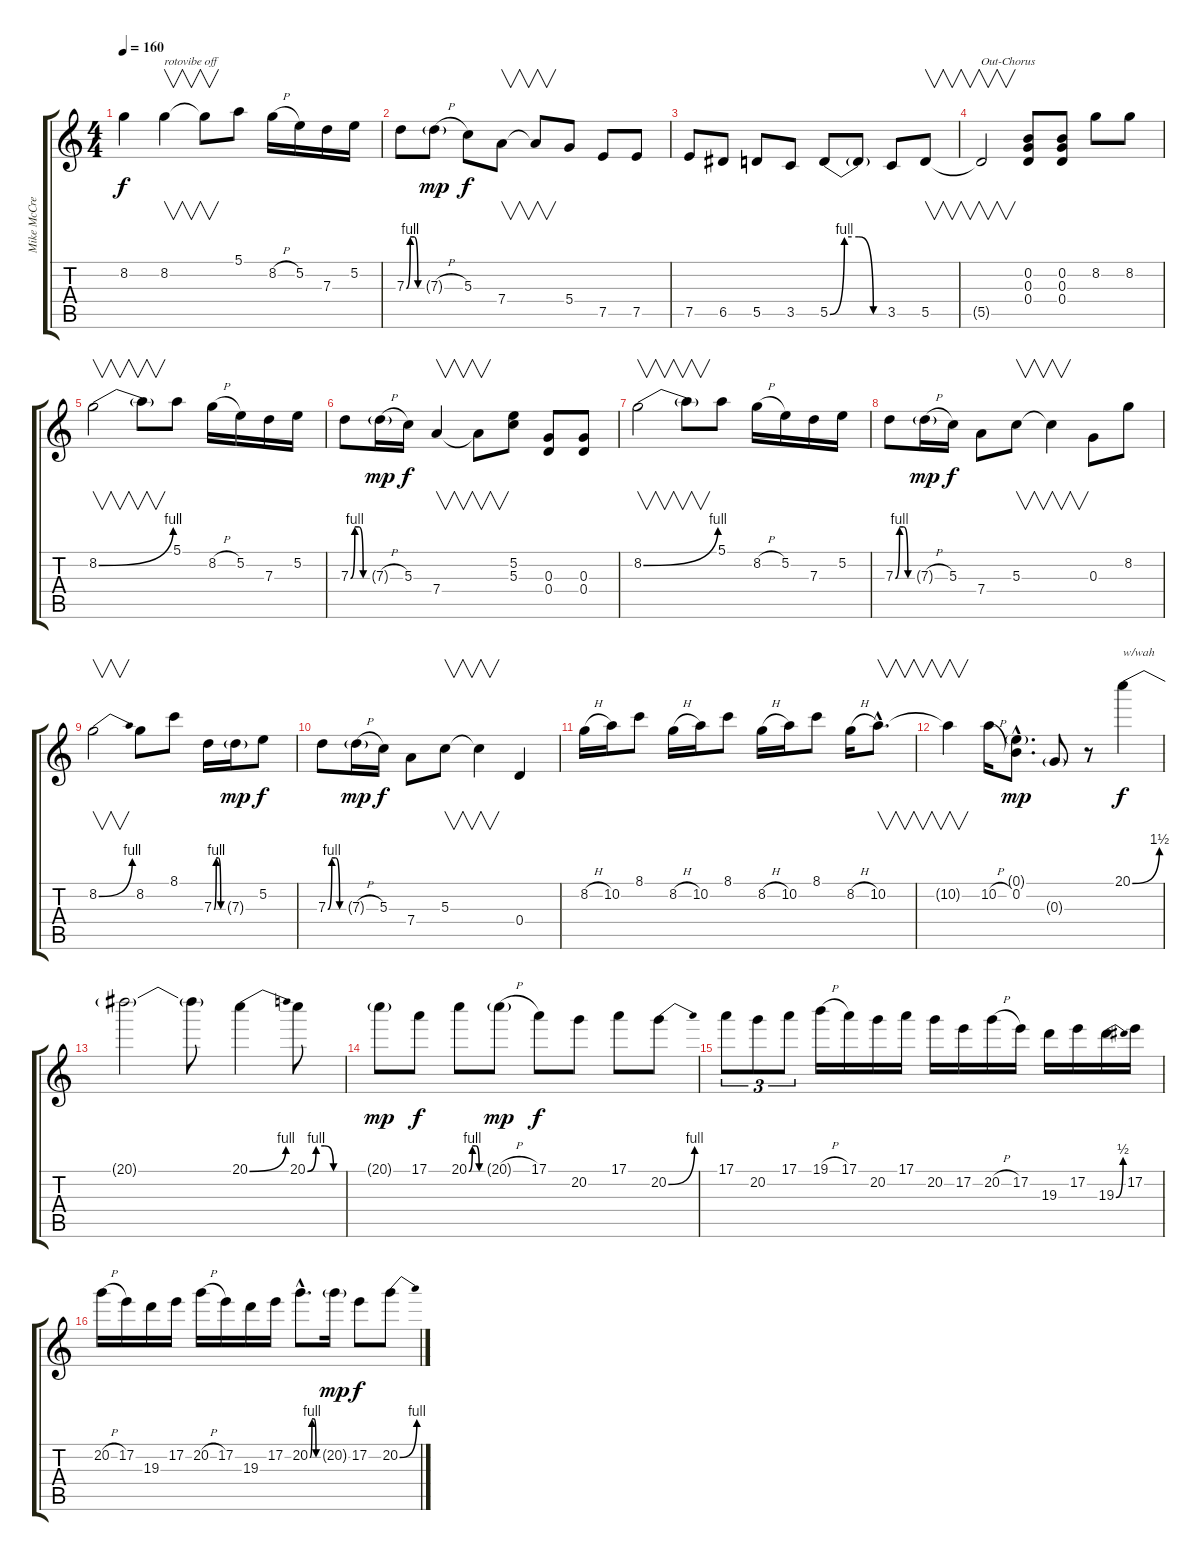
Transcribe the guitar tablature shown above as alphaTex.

\track ("Mike McCready" "Mike McCre") {instrument distortionguitar}
\staff {score tabs}
\tuning (E4 B3 G3 D3 A2 E2) {hide}
\ts (4 4)
\tempo 160
\clef g2
\ks c
8.2.4{dy f} 8.2.4{v txt "rotovibe off"} 8.2{t}.8{v} 5.1.8 8.2{h}.16 5.2.16 7.3.16 5.2.16 |
7.3{be (custom 0 0 15 4 30 4 45 0 60 0)}.8 7.3{h g}.8{dy mp} 5.3.8{dy f} 7.4.8{v} 7.4{t}.8{v} 5.4.8 7.5.8 7.5.8 |
7.5.8 6.5.8 5.5.8 3.5.8 5.5{be (custom 0 0 15 4 30 4 45 0 60 0)}.8 5.5{t}.8 3.5.8 5.5.8{v} |
5.5{t}.2{v txt "Out-Chorus"} (0.2 0.3 0.4).8 (0.2 0.3 0.4).8 8.2.8 8.2.8 |
8.2{be (bend 0 0 60 4)}.2{v} 8.2{t}.8{v} 5.1.8 8.2{h}.16 5.2.16 7.3.16 5.2.16 |
7.3{be (custom 0 0 15 4 30 4 45 0 60 0)}.8 7.3{h g}.16{dy mp} 5.3.16{dy f} 7.4.4{v} 7.4{t}.8{v} (5.2 5.3).8 (0.3 0.4).8 (0.3 0.4).8 |
8.2{be (bend 0 0 60 4)}.2{v} 8.2{t}.8{v} 5.1.8 8.2{h}.16 5.2.16 7.3.16 5.2.16 |
7.3{be (custom 0 0 15 4 30 4 45 0 60 0)}.8 7.3{h g}.16{dy mp} 5.3.16{dy f} 7.4.8 5.3.8{v} 5.3{t}.4{v} 0.3.8 8.2.8 |
8.2{be (bend 0 0 60 4)}.2{v} 8.2.8 8.1.8 7.3{be (custom 0 0 15 4 30 4 45 0 60 0)}.16 7.3{g}.16{dy mp} 5.2.8{dy f} |
7.3{be (custom 0 0 15 4 30 4 45 0 60 0)}.8 7.3{h g}.16{dy mp} 5.3.16{dy f} 7.4.8 5.3.8{v} 5.3{t}.4{v} 0.4.4 |
8.2{h}.16 10.2.16 8.1.8 8.2{h}.16 10.2.16 8.1.8 8.2{h}.16 10.2.16 8.1.8 8.2{h}.16 10.2{hac}.8{v d} |
10.2{t}.4{v} 10.2{h}.16 (0.1{g hac} 0.2{hac}).8{d dy mp} 0.3{g}.8 r.8 20.1{be (bend 0 0 60 6)}.4{txt "w/wah" dy f} |
20.1{t}.2 20.1{t}.8 20.1{be (bend 0 0 60 4)}.4 20.1{be (custom 0 0 15 4 30 4 45 0 60 0)}.8 |
20.1{g}.8{dy mp} 17.1.8{dy f} 20.1{be (custom 0 0 15 4 30 4 45 0 60 0)}.8 20.1{h g}.8{dy mp} 17.1.8{dy f} 20.2.8 17.1.8 20.2{be (bend 0 0 60 4)}.8 |
17.1.8{tu (3 2)} 20.2.8{tu (3 2)} 17.1.8{tu (3 2)} 19.1{h}.16 17.1.16 20.2.16 17.1.16 20.2.16 17.2.16 20.2{h}.16 17.2.16 19.3.16 17.2.16 19.3{be (bend 0 0 60 2)}.16 17.2.16 |
20.2{h}.16 17.2.16 19.3.16 17.2.16 20.2{h}.16 17.2.16 19.3.16 17.2.16 20.2{be (custom 0 0 15 4 30 4 45 0 60 0) hac}.8{d} 20.2{g}.16{dy mp} 17.2.8{dy f} 20.2{be (bend 0 0 60 4)}.8
